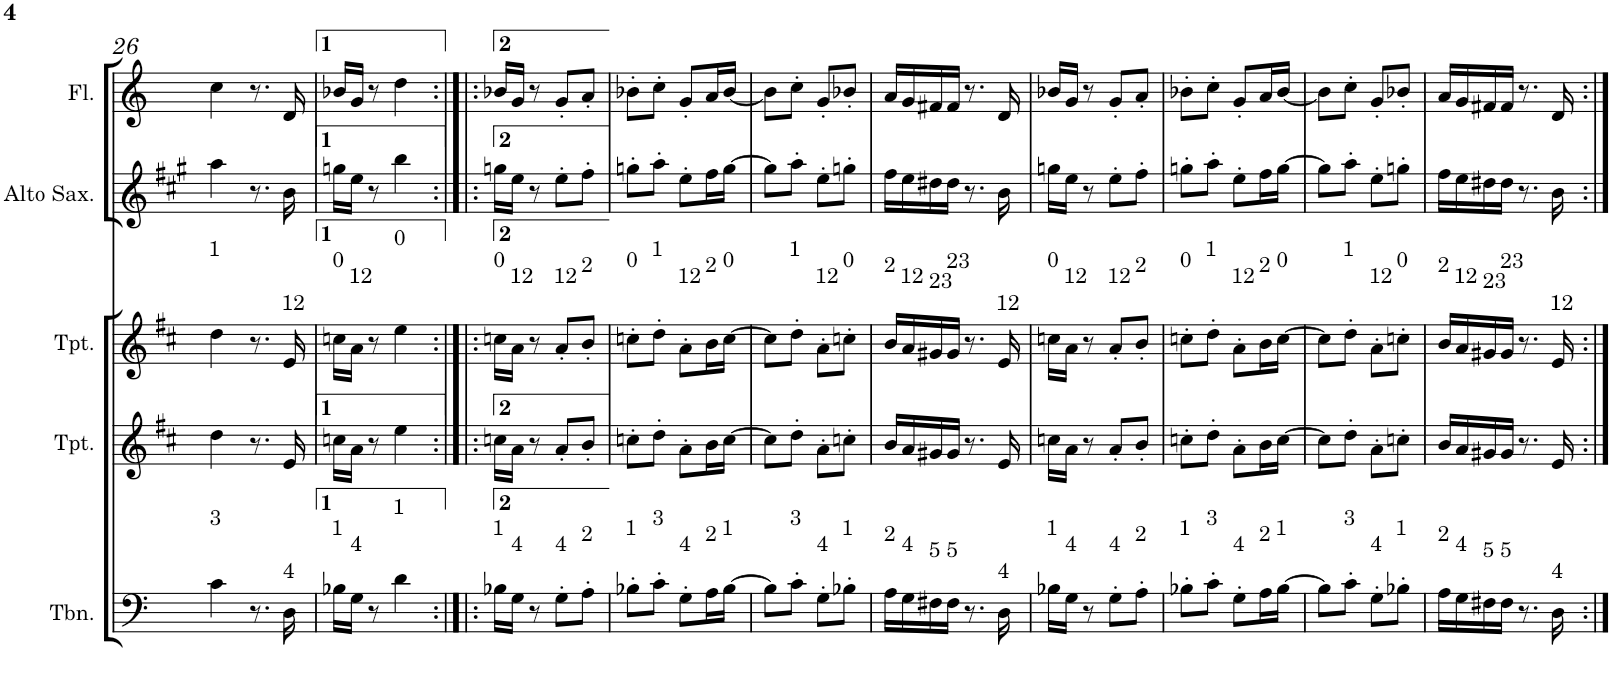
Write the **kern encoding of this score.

**kern	**kern	**kern	**kern	**kern
*part5	*part4	*part3	*part2	*part1
*staff5	*staff4	*staff3	*staff2	*staff1
*I"C clavF	*I"Bb	*I"Bb - Pirata	*I"Eb	*I"C clavG
!!LO:PB:g=z
*clefF4	*clefG2	*clefG2	*clefG2	*clefG2
*	*Trd1c2	*Trd1c2	*Trd5c9	*
*k[]	*k[f#c#]	*k[f#c#]	*k[f#c#g#]	*k[]
*M2/4	*M2/4	*M2/4	*M2/4	*M2/4
=26	=26	=26	=26	=26
!	!	!LO:TX:a:t=1	!	!
!LO:TX:a:t=3	!	!	!	!
4c\	4dd\	4dd\	4aa\	4cc\
8.r	8.r	8.r	8.r	8.r
!	!	!LO:TX:a:t=12	!	!
!LO:TX:a:t=4	!	!	!	!
16D\	16e/	16e/	16b\	16d/
=27	=27	=27	=27	=27
!	!	!LO:TX:a:t=0	!	!
!LO:TX:a:t=1	!	!	!	!
16B-X\LL	16ccn\LL	16ccn\LL	16ggn\LL	16b-X/LL
!	!	!LO:TX:a:t=12	!	!
!LO:TX:a:t=4	!	!	!	!
16G\JJ	16a\JJ	16a\JJ	16ee\JJ	16g/JJ
8r	8r	8r	8r	8r
!	!	!LO:TX:a:t=0	!	!
!LO:TX:a:t=1	!	!	!	!
4d\	4ee\	4ee\	4bb\	4dd\
=28:|!|:	=28:|!|:	=28:|!|:	=28:|!|:	=28:|!|:
!	!	!LO:TX:a:t=0	!	!
!LO:TX:a:t=1	!	!	!	!
16B-X\LL	16ccn\LL	16ccn\LL	16ggn\LL	16b-X/LL
!	!	!LO:TX:a:t=12	!	!
!LO:TX:a:t=4	!	!	!	!
16G\JJ	16a\JJ	16a\JJ	16ee\JJ	16g/JJ
8r	8r	8r	8r	8r
!	!	!LO:TX:a:t=12	!	!
!LO:TX:a:t=4	!	!	!	!
8G'\L	8a'/L	8a'/L	8ee'\L	8g'/L
!	!	!LO:TX:a:t=2	!	!
!LO:TX:a:t=2	!	!	!	!
8A'\J	8b'/J	8b'/J	8ff#'\J	8a'/J
=29	=29	=29	=29	=29
!	!	!LO:TX:a:t=0	!	!
!LO:TX:a:t=1	!	!	!	!
8B-X'\L	8ccn'\L	8ccn'\L	8ggn'\L	8b-X'\L
!	!	!LO:TX:a:t=1	!	!
!LO:TX:a:t=3	!	!	!	!
8c'\J	8dd'\J	8dd'\J	8aa'\J	8cc'\J
!	!	!LO:TX:a:t=12	!	!
!LO:TX:a:t=4	!	!	!	!
8G'\L	8a'\L	8a'\L	8ee'\L	8g'/L
!	!	!LO:TX:a:t=2	!	!
!LO:TX:a:t=2	!	!	!	!
16A\L	16b\L	16b\L	16ff#\L	16a/L
!	!	!LO:TX:a:t=0	!	!
!LO:TX:a:t=1	!	!	!	!
[>16B-\JJ	[>16cc\JJ	[>16cc\JJ	[>16gg\JJ	[<16b-/JJ
=30	=30	=30	=30	=30
8B-\L]	8cc\L]	8cc\L]	8gg\L]	8b-\L]
!	!	!LO:TX:a:t=1	!	!
!LO:TX:a:t=3	!	!	!	!
8c'\J	8dd'\J	8dd'\J	8aa'\J	8cc'\J
!	!	!LO:TX:a:t=12	!	!
!LO:TX:a:t=4	!	!	!	!
8G'\L	8a'\L	8a'\L	8ee'\L	8g'/L
!	!	!LO:TX:a:t=0	!	!
!LO:TX:a:t=1	!	!	!	!
8B-X'\J	8ccn'\J	8ccn'\J	8ggn'\J	8b-X'/J
=31	=31	=31	=31	=31
!	!	!LO:TX:a:t=2	!	!
!LO:TX:a:t=2	!	!	!	!
16A\LL	16b/LL	16b/LL	16ff#\LL	16a/LL
!	!	!LO:TX:a:t=12	!	!
!LO:TX:a:t=4	!	!	!	!
16G\	16a/	16a/	16ee\	16g/
!	!	!LO:TX:a:t=23	!	!
!LO:TX:a:t=5	!	!	!	!
16F#X\	16g#X/	16g#X/	16dd#X\	16f#X/
!	!	!LO:TX:a:t=23	!	!
!LO:TX:a:t=5	!	!	!	!
16F#\JJ	16g#/JJ	16g#/JJ	16dd#\JJ	16f#/JJ
8.r	8.r	8.r	8.r	8.r
!	!	!LO:TX:a:t=12	!	!
!LO:TX:a:t=4	!	!	!	!
16D\	16e/	16e/	16b\	16d/
=32	=32	=32	=32	=32
!	!	!LO:TX:a:t=0	!	!
!LO:TX:a:t=1	!	!	!	!
16B-X\LL	16ccn\LL	16ccn\LL	16ggn\LL	16b-X/LL
!	!	!LO:TX:a:t=12	!	!
!LO:TX:a:t=4	!	!	!	!
16G\JJ	16a\JJ	16a\JJ	16ee\JJ	16g/JJ
8r	8r	8r	8r	8r
!	!	!LO:TX:a:t=12	!	!
!LO:TX:a:t=4	!	!	!	!
8G'\L	8a'/L	8a'/L	8ee'\L	8g'/L
!	!	!LO:TX:a:t=2	!	!
!LO:TX:a:t=2	!	!	!	!
8A'\J	8b'/J	8b'/J	8ff#'\J	8a'/J
=33	=33	=33	=33	=33
!	!	!LO:TX:a:t=0	!	!
!LO:TX:a:t=1	!	!	!	!
8B-X'\L	8ccn'\L	8ccn'\L	8ggn'\L	8b-X'\L
!	!	!LO:TX:a:t=1	!	!
!LO:TX:a:t=3	!	!	!	!
8c'\J	8dd'\J	8dd'\J	8aa'\J	8cc'\J
!	!	!LO:TX:a:t=12	!	!
!LO:TX:a:t=4	!	!	!	!
8G'\L	8a'\L	8a'\L	8ee'\L	8g'/L
!	!	!LO:TX:a:t=2	!	!
!LO:TX:a:t=2	!	!	!	!
16A\L	16b\L	16b\L	16ff#\L	16a/L
!	!	!LO:TX:a:t=0	!	!
!LO:TX:a:t=1	!	!	!	!
[>16B-\JJ	[>16cc\JJ	[>16cc\JJ	[>16gg\JJ	[<16b-/JJ
=34	=34	=34	=34	=34
8B-\L]	8cc\L]	8cc\L]	8gg\L]	8b-\L]
!	!	!LO:TX:a:t=1	!	!
!LO:TX:a:t=3	!	!	!	!
8c'\J	8dd'\J	8dd'\J	8aa'\J	8cc'\J
!	!	!LO:TX:a:t=12	!	!
!LO:TX:a:t=4	!	!	!	!
8G'\L	8a'\L	8a'\L	8ee'\L	8g'/L
!	!	!LO:TX:a:t=0	!	!
!LO:TX:a:t=1	!	!	!	!
8B-X'\J	8ccn'\J	8ccn'\J	8ggn'\J	8b-X'/J
=35	=35	=35	=35	=35
!	!	!LO:TX:a:t=2	!	!
!LO:TX:a:t=2	!	!	!	!
16A\LL	16b/LL	16b/LL	16ff#\LL	16a/LL
!	!	!LO:TX:a:t=12	!	!
!LO:TX:a:t=4	!	!	!	!
16G\	16a/	16a/	16ee\	16g/
!	!	!LO:TX:a:t=23	!	!
!LO:TX:a:t=5	!	!	!	!
16F#X\	16g#X/	16g#X/	16dd#X\	16f#X/
!	!	!LO:TX:a:t=23	!	!
!LO:TX:a:t=5	!	!	!	!
16F#\JJ	16g#/JJ	16g#/JJ	16dd#\JJ	16f#/JJ
8.r	8.r	8.r	8.r	8.r
!	!	!LO:TX:a:t=12	!	!
!LO:TX:a:t=4	!	!	!	!
16D\	16e/	16e/	16b\	16d/
=:|!	=:|!	=:|!	=:|!	=:|!
*-	*-	*-	*-	*-
